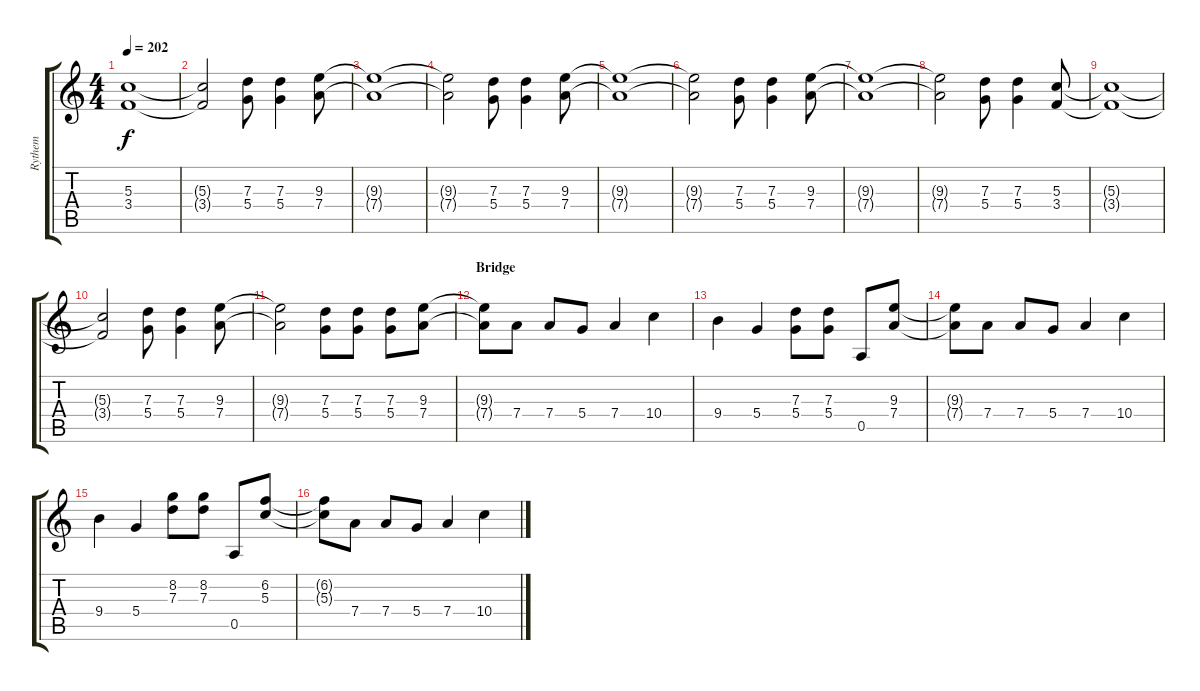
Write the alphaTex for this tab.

\track ("Rythem" "Rythem") {instrument distortionguitar}
\staff {score tabs}
\tuning (E4 B3 G3 D3 A2 E2) {hide}
\ts (4 4)
\tempo 202
\clef g2
\ks c
(5.3{t} 3.4{t}).1{dy f} |
(5.3{t} 3.4{t}).2 (7.3 5.4).8 (7.3 5.4).4 (9.3 7.4).8 |
(9.3{t} 7.4{t}).1 |
(9.3{t} 7.4{t}).2 (7.3 5.4).8 (7.3 5.4).4 (9.3 7.4).8 |
(9.3{t} 7.4{t}).1 |
(9.3{t} 7.4{t}).2 (7.3 5.4).8 (7.3 5.4).4 (9.3 7.4).8 |
(9.3{t} 7.4{t}).1 |
(9.3{t} 7.4{t}).2 (7.3 5.4).8 (7.3 5.4).4 (5.3 3.4).8 |
(5.3{t} 3.4{t}).1 |
(5.3{t} 3.4{t}).2 (7.3 5.4).8 (7.3 5.4).4 (9.3 7.4).8 |
(9.3{t} 7.4{t}).2 (7.3 5.4).8 (7.3 5.4).8 (7.3 5.4).8 (9.3 7.4).8 |
\section ("" "Bridge")
(9.3{t} 7.4{t}).8 7.4.8 7.4.8 5.4.8 7.4.4 10.4.4 |
9.4.4 5.4.4 (7.3 5.4).8 (7.3 5.4).8 0.5.8 (9.3 7.4).8 |
(9.3{t} 7.4{t}).8 7.4.8 7.4.8 5.4.8 7.4.4 10.4.4 |
9.4.4 5.4.4 (8.2 7.3).8 (8.2 7.3).8 0.5.8 (6.2 5.3).8 |
(6.2{t} 5.3{t}).8 7.4.8 7.4.8 5.4.8 7.4.4 10.4.4
